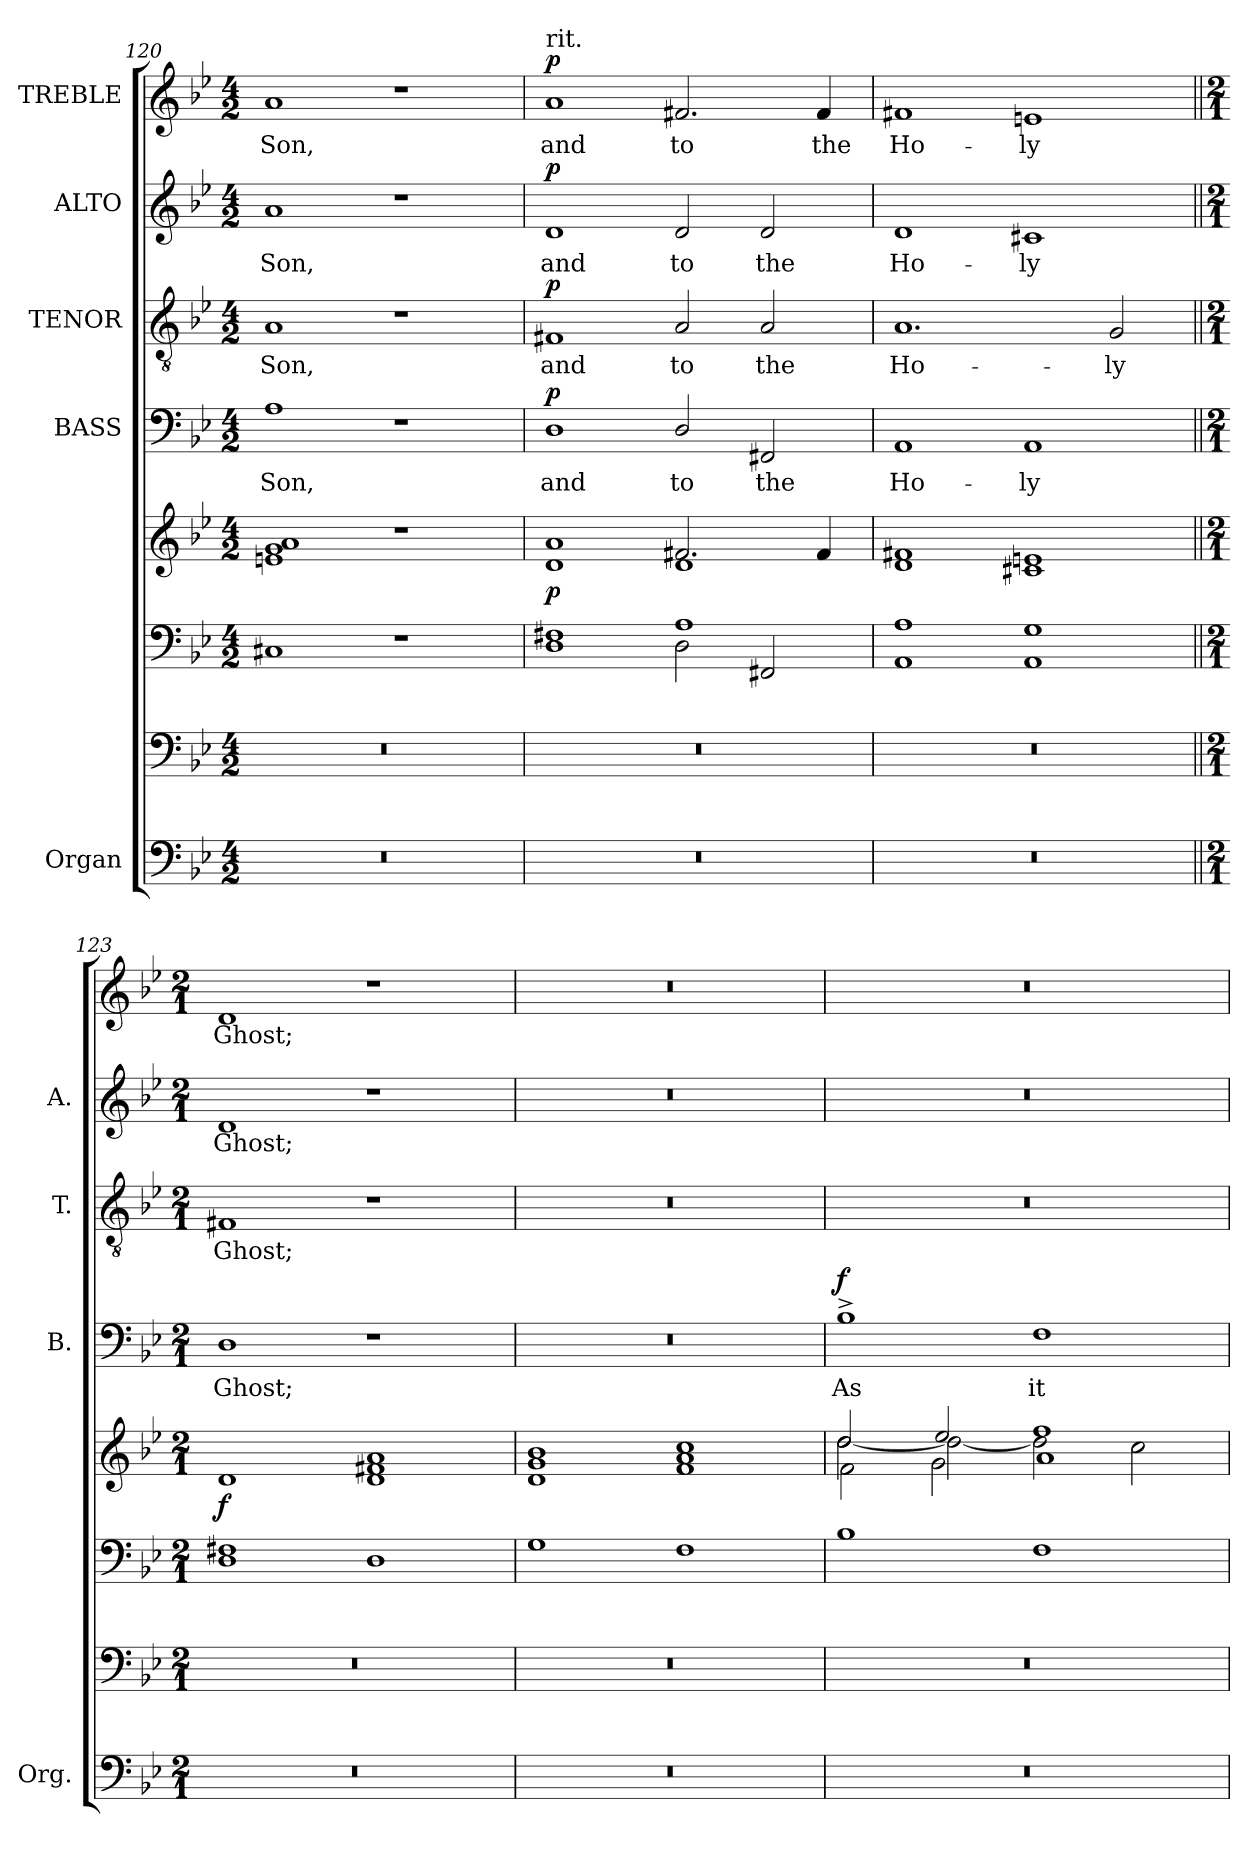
**kern	**kern	**kern	**kern	**dynam	**kern	**text	**dynam	**kern	**text	**dynam	**kern	**text	**dynam	**kern	**text	**dynam
*part5	*part5	*part5	*part5	*part5	*part4	*part4	*part4	*part3	*part3	*part3	*part2	*part2	*part2	*part1	*part1	*part1
*staff8	*staff7	*staff6	*staff5	*staff5/6/7/8	*staff4	*staff4	*staff4	*staff3	*staff3	*staff3	*staff2	*staff2	*staff2	*staff1	*staff1	*staff1
*I"Organ	*	*	*	*	*I"BASS	*	*	*I"TENOR	*	*	*I"ALTO	*	*	*I"TREBLE	*	*
*I'Org.	*	*	*	*	*I'B.	*	*	*I'T.	*	*	*I'A.	*	*	*	*	*
!!LO:LB:g=z
*clefF4	*clefF4	*clefF4	*clefG2	*	*clefF4	*	*	*clefGv2	*	*	*clefG2	*	*	*clefG2	*	*
*	*	*	*	*	*	*	*	*ITrd7c12	*	*	*	*	*	*	*	*
*k[b-e-]	*k[b-e-]	*k[b-e-]	*k[b-e-]	*	*k[b-e-]	*	*	*k[b-e-]	*	*	*k[b-e-]	*	*	*k[b-e-]	*	*
*B-:	*B-:	*B-:	*B-:	*	*B-:	*	*	*B-:	*	*	*B-:	*	*	*B-:	*	*
*M4/2	*M4/2	*M4/2	*M4/2	*	*M4/2	*	*	*M4/2	*	*	*M4/2	*	*	*M4/2	*	*
=120	=120	=120	=120	=120	=120	=120	=120	=120	=120	=120	=120	=120	=120	=120	=120	=120
!LO:N:vis=1	!LO:N:vis=1	!	!	!	!	!	!	!	!	!	!	!	!	!	!	!
!	!	!	!	!	!	!LO:LY:b:color=#000000	!	!	!	!	!	!	!	!	!	!
!	!	!	!	!	!	!	!	!	!LO:LY:b:color=#000000	!	!	!	!	!	!	!
!	!	!	!	!	!	!	!	!	!	!	!	!LO:LY:b:color=#000000	!	!	!	!
!	!	!	!	!	!	!	!	!	!	!	!	!	!	!	!LO:LY:b:color=#000000	!
0r	0r	1C#Xi	1eni 1gi 1ai	.	1Ai	Son,	.	1AAi	Son,	.	1ai	Son,	.	1ai	Son,	.
.	.	1r	1r	.	1r	.	.	1r	.	.	1r	.	.	1r	.	.
=121	=121	=121	=121	=121	=121	=121	=121	=121	=121	=121	=121	=121	=121	=121	=121	=121
!LO:N:vis=1	!LO:N:vis=1	!	!	!	!	!	!	!	!	!	!	!	!	!	!	!
*	*	*^	*^	*	*	*	*	*	*	*	*	*	*	*	*	*
!	!	!	!	!	!	!	!	!LO:LY:b:color=#000000	!	!	!	!	!	!	!	!	!	!
!	!	!	!	!	!	!	!	!	!	!	!LO:LY:b:color=#000000	!	!	!	!	!	!	!
!	!	!	!	!	!	!	!	!	!	!	!	!	!	!LO:LY:b:color=#000000	!	!	!	!
!	!	!	!	!	!	!	!	!	!	!	!	!	!	!	!	!LO:TX:t=rit.	!	!
!	!	!	!	!	!	!	!	!	!	!	!	!	!	!	!	!	!LO:LY:b:color=#000000	!
0r	0r	1F#Xi	1Di	1ai	1di	p	1Di	and	p	1FF#Xi	and	p	1di	and	p	1ai	and	p
!	!	!	!	!	!	!	!	!LO:LY:b:color=#000000	!	!	!	!	!	!	!	!	!	!
!	!	!	!	!	!	!	!	!	!	!	!LO:LY:b:color=#000000	!	!	!	!	!	!	!
!	!	!	!	!	!	!	!	!	!	!	!	!	!	!LO:LY:b:color=#000000	!	!	!	!
!	!	!	!	!	!	!	!	!	!	!	!	!	!	!	!	!	!LO:LY:b:color=#000000	!
.	.	1Ai	2Di\	2.f#Xi/	1di	.	2Di/	to	.	2AAi/	to	.	2di/	to	.	2.f#Xi/	to	.
!	!	!	!	!	!	!	!	!LO:LY:b:color=#000000	!	!	!	!	!	!	!	!	!	!
!	!	!	!	!	!	!	!	!	!	!	!LO:LY:b:color=#000000	!	!	!	!	!	!	!
!	!	!	!	!	!	!	!	!	!	!	!	!	!	!LO:LY:b:color=#000000	!	!	!	!
.	.	.	2FF#Xi/	.	.	.	2FF#Xi/	the	.	2AAi/	the	.	2di/	the	.	.	.	.
!	!	!	!	!	!	!	!	!	!	!	!	!	!	!	!	!	!LO:LY:b:color=#000000	!
.	.	.	.	4f#i/	.	.	.	.	.	.	.	.	.	.	.	4f#i/	the	.
*	*	*	*	*v	*v	*	*	*	*	*	*	*	*	*	*	*	*	*
=122	=122	=122	=122	=122	=122	=122	=122	=122	=122	=122	=122	=122	=122	=122	=122	=122	=122
!LO:N:vis=1	!LO:N:vis=1	!	!	!	!	!	!	!	!	!	!	!	!	!	!	!	!
!	!	!	!	!	!	!	!LO:LY:b:color=#000000	!	!	!	!	!	!	!	!	!	!
!	!	!	!	!	!	!	!	!	!	!LO:LY:b:color=#000000	!	!	!	!	!	!	!
!	!	!	!	!	!	!	!	!	!	!	!	!	!LO:LY:b:color=#000000	!	!	!	!
!	!	!	!	!	!	!	!	!	!	!	!	!	!	!	!	!LO:LY:b:color=#000000	!
0r	0r	1Ai	1AAi	1di 1f#Xi	.	1AAi	Ho-	.	1.AAi	Ho-	.	1di	Ho-	.	1f#Xi	Ho-	.
!	!	!	!	!	!	!	!LO:LY:b:color=#000000	!	!	!	!	!	!	!	!	!	!
!	!	!	!	!	!	!	!	!	!	!	!	!	!LO:LY:b:color=#000000	!	!	!	!
!	!	!	!	!	!	!	!	!	!	!	!	!	!	!	!	!LO:LY:b:color=#000000	!
.	.	1Gi	1AAi	1c#Xi 1eni	.	1AAi	-ly	.	.	.	.	1c#Xi	-ly	.	1eni	-ly	.
!	!	!	!	!	!	!	!	!	!	!LO:LY:b:color=#000000	!	!	!	!	!	!	!
.	.	.	.	.	.	.	.	.	2GGi/	-ly	.	.	.	.	.	.	.
*	*	*v	*v	*	*	*	*	*	*	*	*	*	*	*	*	*	*
=123||	=123||	=123||	=123||	=123||	=123||	=123||	=123||	=123||	=123||	=123||	=123||	=123||	=123||	=123||	=123||	=123||
*M2/1	*M2/1	*M2/1	*M2/1	*	*M2/1	*	*	*M2/1	*	*	*M2/1	*	*	*M2/1	*	*
!LO:N:vis=1	!LO:N:vis=1	!	!	!	!	!	!	!	!	!	!	!	!	!	!	!
!	!	!	!	!	!	!LO:LY:b:color=#000000	!	!	!	!	!	!	!	!	!	!
!	!	!	!	!	!	!	!	!	!LO:LY:b:color=#000000	!	!	!	!	!	!	!
!	!	!	!	!	!	!	!	!	!	!	!	!LO:LY:b:color=#000000	!	!	!	!
*	*	*	*MM120	*	*	*	*	*	*	*	*	*	*	*MM120	*	*
!	!	!	!	!	!	!	!	!	!	!	!	!	!	!	!LO:LY:b:color=#000000	!
0r	0r	1Di 1F#Xi	1di	f	1Di	Ghost;	.	1FF#Xi	Ghost;	.	1di	Ghost;	.	1di	Ghost;	.
.	.	1Di	1di 1f#Xi 1ai	.	1r	.	.	1r	.	.	1r	.	.	1r	.	.
=124	=124	=124	=124	=124	=124	=124	=124	=124	=124	=124	=124	=124	=124	=124	=124	=124
!LO:N:vis=1	!LO:N:vis=1	!	!	!	!LO:N:vis=1	!	!	!LO:N:vis=1	!	!	!LO:N:vis=1	!	!	!LO:N:vis=1	!	!
0r	0r	1Gi	1di 1gi 1b-i	.	0r	.	.	0r	.	.	0r	.	.	0r	.	.
.	.	1Fi	1fi 1ai 1cci	.	.	.	.	.	.	.	.	.	.	.	.	.
!!LO:PB:g=z
=125	=125	=125	=125	=125	=125	=125	=125	=125	=125	=125	=125	=125	=125	=125	=125	=125
!LO:N:vis=1	!LO:N:vis=1	!	!	!	!	!	!	!	!	!	!	!	!	!	!	!
*	*	*	*^	*	*	*	*	*	*	*	*	*	*	*	*	*
*	*	*	*	*^	*	*	*	*	*	*	*	*	*	*	*	*	*
!	!	!	!	!	!	!	!	!LO:LY:b:color=#000000	!	!LO:N:vis=1	!	!	!LO:N:vis=1	!	!	!LO:N:vis=1	!	!
0r	0r	1B-i	2ddi/	[2ddi\	2fi\	.	1B-^i	As	f	0r	.	.	0r	.	.	0r	.	.
.	.	.	2ee-i/	2ddi\_	2gi\	.	.	.	.	.	.	.	.	.	.	.	.	.
!	!	!	!	!	!	!	!	!LO:LY:b:color=#000000	!	!	!	!	!	!	!	!	!	!
.	.	1Fi	1ffi	2ddi\]	1ai	.	1Fi	it	.	.	.	.	.	.	.	.	.	.
.	.	.	.	2cci\	.	.	.	.	.	.	.	.	.	.	.	.	.	.
*	*	*	*v	*v	*v	*	*	*	*	*	*	*	*	*	*	*	*	*
=	=	=	=	=	=	=	=	=	=	=	=	=	=	=	=	=
*-	*-	*-	*-	*-	*-	*-	*-	*-	*-	*-	*-	*-	*-	*-	*-	*-
